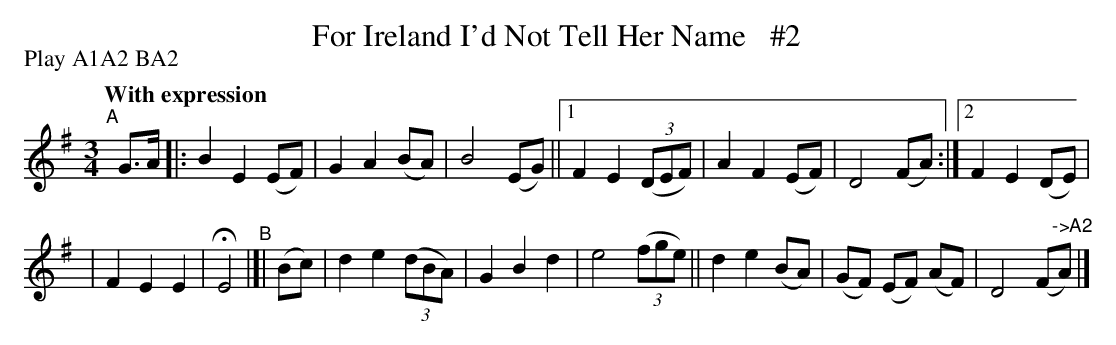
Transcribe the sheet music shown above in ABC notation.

X:1
T: For Ireland I'd Not Tell Her Name   #2
P: Play A1A2 BA2
Q: "With expression"
M: 3/4
L: 1/8
K: Em
"^A"[|] G>A |: B2 E2 (EF) | G2 A2 (BA) | B4 (EG) ||[1  F2 E2 ((3DEF) | A2 F2 (EF) | D4 (FA) :|[2F2 E2  (DE) |
| F2 E2 E2 | HE4 "^B"|[|(Bc) | d2 e2 ((3dBA) | G2 B2 d2 | e4 ((3fge) || d2 e2 (BA) | (GF) (EF) (AF) | D4 (F"^->A2"A) |]
